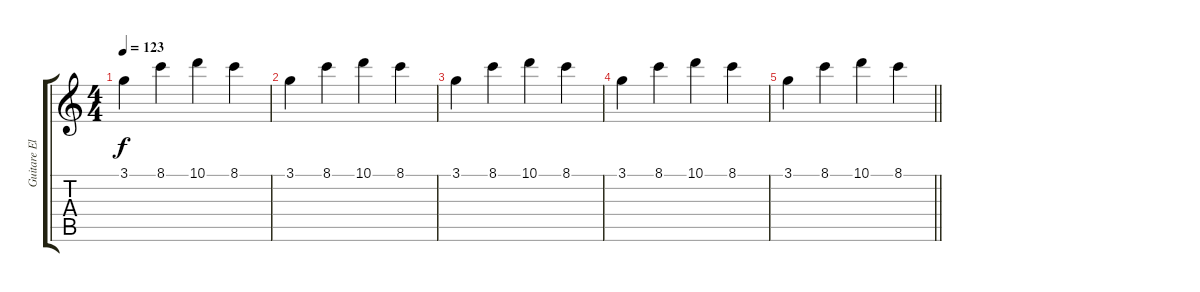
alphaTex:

\track ("Guitare Elect." "Guitare El") {instrument electricguitarclean}
\staff {score tabs}
\tuning (E4 B3 G3 D3 A2 E2) {hide}
\ts (4 4)
\tempo 123
\clef g2
\ks c
3.1.4{dy f} 8.1.4 10.1.4 8.1.4 |
3.1.4 8.1.4 10.1.4 8.1.4 |
3.1.4 8.1.4 10.1.4 8.1.4 |
3.1.4 8.1.4 10.1.4 8.1.4 |
\barLineRight lightlight
3.1.4 8.1.4 10.1.4 8.1.4
